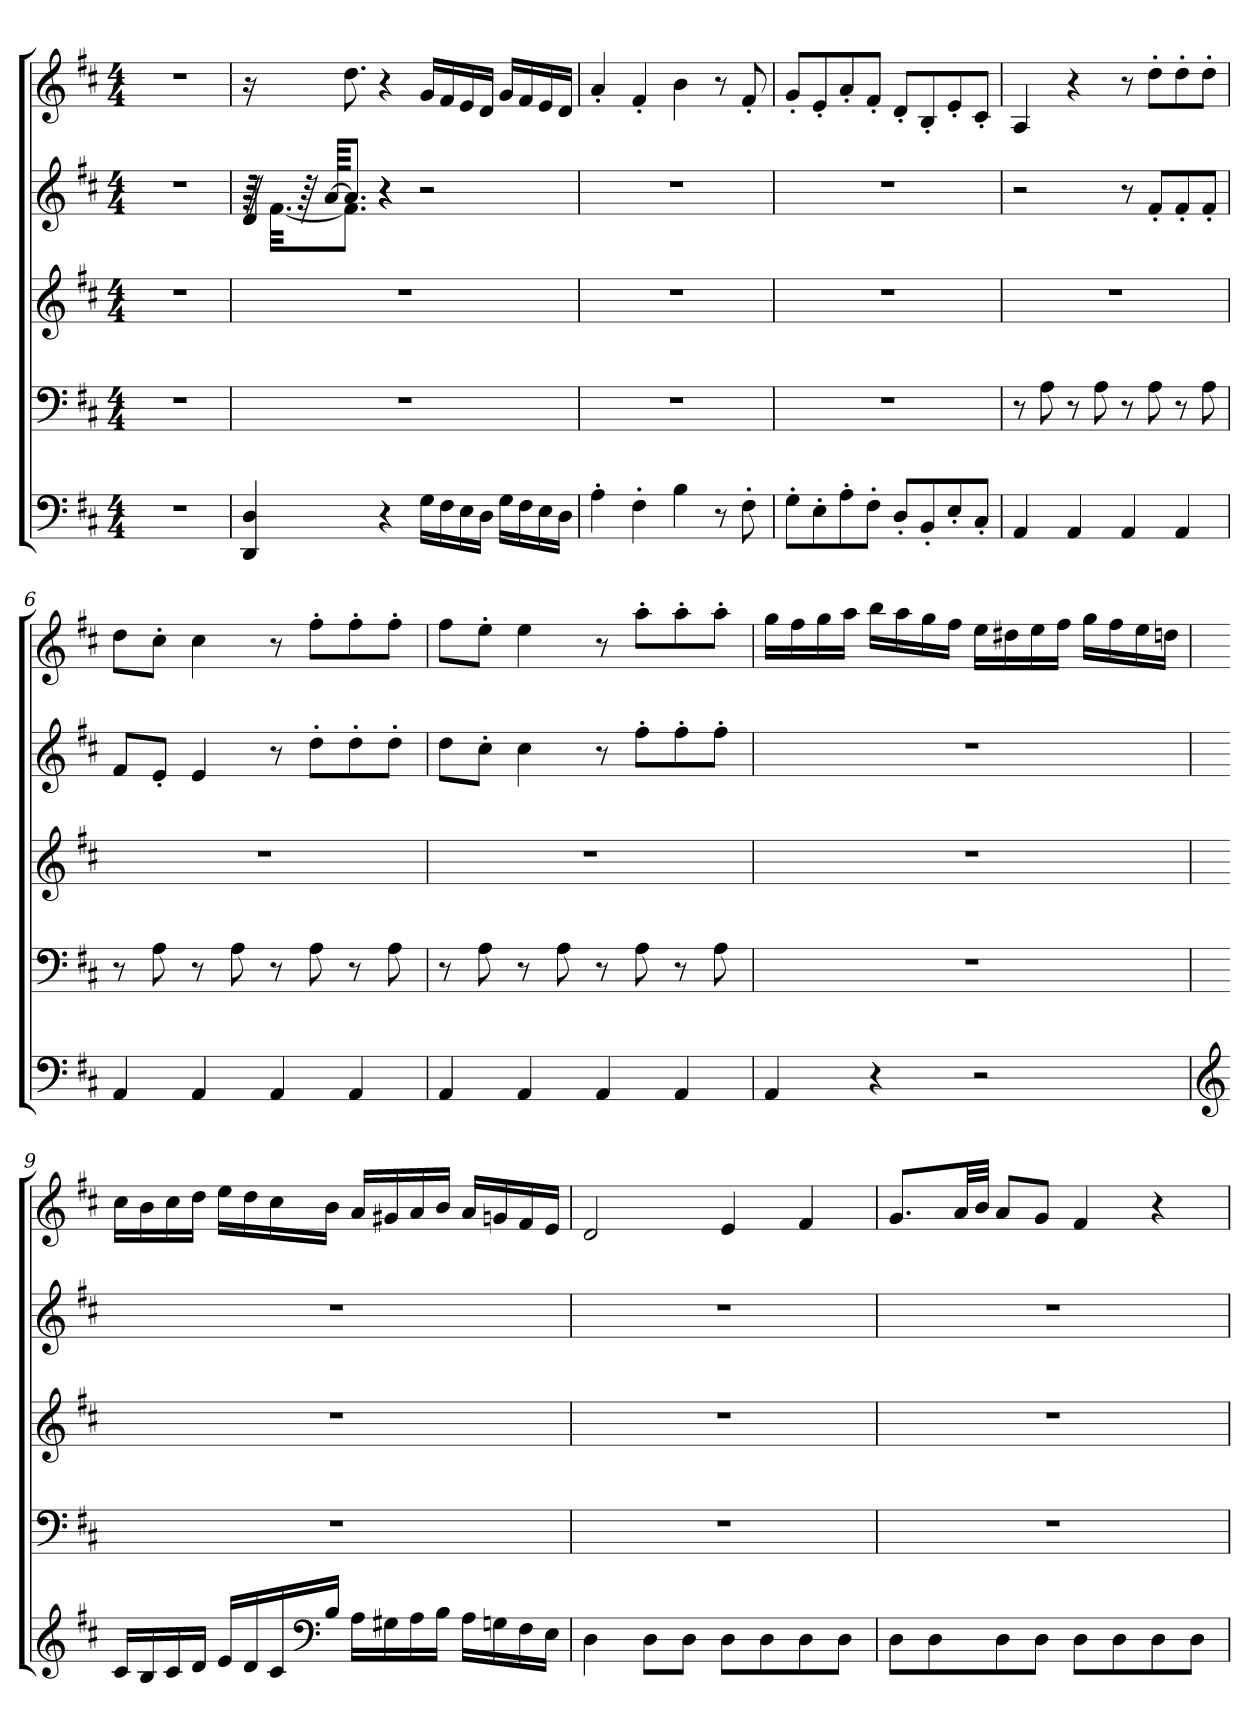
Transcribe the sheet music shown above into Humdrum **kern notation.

**kern	**kern	**kern	**kern	**kern
*part5	*part4	*part3	*part2	*part1
*staff5	*staff4	*staff3	*staff2	*staff1
*clefF4	*clefF4	*clefG2	*clefG2	*clefG2
*k[f#c#]	*k[f#c#]	*k[f#c#]	*k[f#c#]	*k[f#c#]
*M4/4	*M4/4	*M4/4	*M4/4	*M4/4
*MM120	*MM120	*MM120	*MM120	*MM120
=1	=1	=1	=1	=1
1r	1r	1r	1r	1r
=2	=2	=2	=2	=2
*	*	*	*	*MM150
*	*	*	*^	*
*	*	*	*	*^	*
4DD/ 4D/	1r	1r	32r	64r	4d/	16r
.	.	.	.	[32.f#\KKL	.	.
.	.	.	64r	.	.	.
.	.	.	[64a/KKKL	.	.	.
.	.	.	8.a/J]	8.f#\J]	.	8.dd\
4r	.	.	4r	4r	4r	4r
*	*	*	*	*	*	*MM150
16G\LL	.	.	2r	2r	2r	16g/LL
16F#\	.	.	.	.	.	16f#/
16E\	.	.	.	.	.	16e/
16D\JJ	.	.	.	.	.	16d/JJ
16G\LL	.	.	.	.	.	16g/LL
16F#\	.	.	.	.	.	16f#/
16E\	.	.	.	.	.	16e/
16D\JJ	.	.	.	.	.	16d/JJ
*	*	*	*v	*v	*v	*
=3	=3	=3	=3	=3
*	*	*	*	*MM149
4A'\	1r	1r	1r	4a'/
4F#'\	.	.	.	4f#'/
4B\	.	.	.	4b\
8r	.	.	.	8r
*	*	*	*	*MM149
8F#'\	.	.	.	8f#'/
=4	=4	=4	=4	=4
8G'\L	1r	1r	1r	8g'/L
8E'\	.	.	.	8e'/
8A'\	.	.	.	8a'/
8F#'\J	.	.	.	8f#'/J
8D'/L	.	.	.	8d'/L
8BB'/	.	.	.	8B'/
8E'/	.	.	.	8e'/
8C#'/J	.	.	.	8c#'/J
!!LO:LB:g=z
=5	=5	=5	=5	=5
*	*	*	*	*MM150
4AA/	8r	1r	2r	4A/
.	8A\	.	.	.
4AA/	8r	.	.	4r
.	8A\	.	.	.
4AA/	8r	.	8r	8r
.	8A\	.	8f#'/L	8dd'\L
4AA/	8r	.	8f#'/	8dd'\
.	8A\	.	8f#'/J	8dd'\J
=6	=6	=6	=6	=6
4AA/	8r	1r	8f#/L	8dd\L
.	8A\	.	8e'/J	8cc#'\J
4AA/	8r	.	4e/	4cc#\
.	8A\	.	.	.
4AA/	8r	.	8r	8r
.	8A\	.	8dd'\L	8ff#'\L
4AA/	8r	.	8dd'\	8ff#'\
.	8A\	.	8dd'\J	8ff#'\J
=7	=7	=7	=7	=7
4AA/	8r	1r	8dd\L	8ff#\L
.	8A\	.	8cc#'\J	8ee'\J
4AA/	8r	.	4cc#\	4ee\
.	8A\	.	.	.
4AA/	8r	.	8r	8r
.	8A\	.	8ff#'\L	8aa'\L
4AA/	8r	.	8ff#'\	8aa'\
.	8A\	.	8ff#'\J	8aa'\J
=8	=8	=8	=8	=8
*	*	*	*	*MM150
4AA/	1r	1r	1r	16gg\LL
.	.	.	.	16ff#\
.	.	.	.	16gg\
.	.	.	.	16aa\JJ
4r	.	.	.	16bb\LL
.	.	.	.	16aa\
.	.	.	.	16gg\
.	.	.	.	16ff#\JJ
2r	.	.	.	16ee\LL
.	.	.	.	16dd#X\
.	.	.	.	16ee\
.	.	.	.	16ff#\JJ
.	.	.	.	16gg\LL
.	.	.	.	16ff#\
.	.	.	.	16ee\
.	.	.	.	16ddn\JJ
!!LO:PB:g=z
=9	=9	=9	=9	=9
*clefG2	*	*	*	*
*	*	*	*	*MM150
16c#/LL	1r	1r	1r	16cc#\LL
16B/	.	.	.	16b\
16c#/	.	.	.	16cc#\
16d/JJ	.	.	.	16dd\JJ
16e/LL	.	.	.	16ee\LL
16d/	.	.	.	16dd\
16c#/	.	.	.	16cc#\
*clefF4	*	*	*	*
16B/JJ	.	.	.	16b\JJ
16A\LL	.	.	.	16a/LL
16G#X\	.	.	.	16g#X/
16A\	.	.	.	16a/
16B\JJ	.	.	.	16b/JJ
16A\LL	.	.	.	16a/LL
16Gn\	.	.	.	16gn/
16F#\	.	.	.	16f#/
*	*	*	*	*MM149
16E\JJ	.	.	.	16e/JJ
=10	=10	=10	=10	=10
*	*	*	*	*MM150
4D\	1r	1r	1r	2d/
8D\L	.	.	.	.
8D\J	.	.	.	.
8D\L	.	.	.	4e/
8D\	.	.	.	.
8D\	.	.	.	4f#/
8D\J	.	.	.	.
=11	=11	=11	=11	=11
8D\L	1r	1r	1r	8.g/L
8D\	.	.	.	.
.	.	.	.	32a/LL
.	.	.	.	32b/JJJ
8D\	.	.	.	8a/L
8D\J	.	.	.	8g/J
8D\L	.	.	.	4f#/
8D\	.	.	.	.
8D\	.	.	.	4r
8D\J	.	.	.	.
=	=	=	=	=
*-	*-	*-	*-	*-
